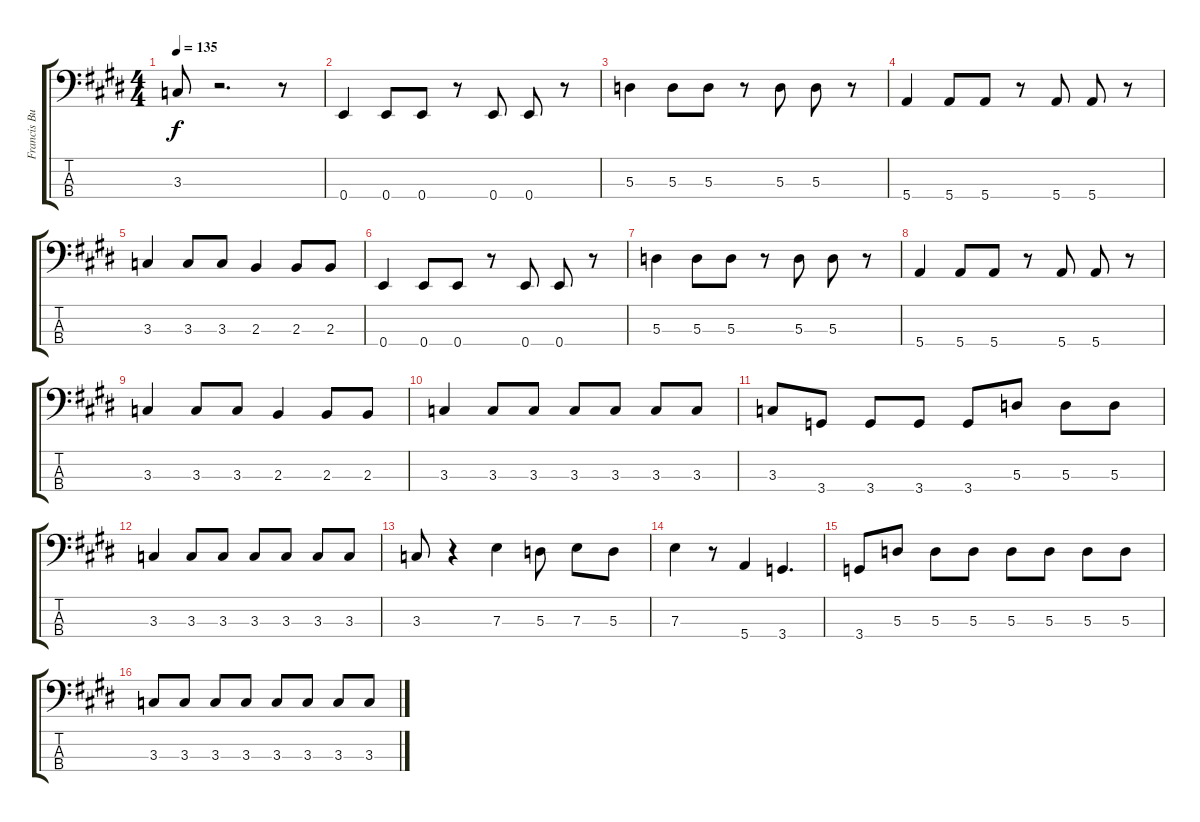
\track ("Francis Buchholz Bass" "Francis Bu") {instrument electricbasspick}
\staff {score tabs}
\tuning (G2 D2 A1 E1) {hide}
\ts (4 4)
\tempo 135
\clef f4
\ks e
3.3.8{dy f} r.2{d} r.8 |
0.4.4 0.4.8 0.4.8 r.8 0.4.8 0.4.8 r.8 |
5.3.4 5.3.8 5.3.8 r.8 5.3.8 5.3.8 r.8 |
5.4.4 5.4.8 5.4.8 r.8 5.4.8 5.4.8 r.8 |
3.3.4 3.3.8 3.3.8 2.3.4 2.3.8 2.3.8 |
0.4.4 0.4.8 0.4.8 r.8 0.4.8 0.4.8 r.8 |
5.3.4 5.3.8 5.3.8 r.8 5.3.8 5.3.8 r.8 |
5.4.4 5.4.8 5.4.8 r.8 5.4.8 5.4.8 r.8 |
3.3.4 3.3.8 3.3.8 2.3.4 2.3.8 2.3.8 |
3.3.4 3.3.8 3.3.8 3.3.8 3.3.8 3.3.8 3.3.8 |
3.3.8 3.4.8 3.4.8 3.4.8 3.4.8 5.3.8 5.3.8 5.3.8 |
3.3.4 3.3.8 3.3.8 3.3.8 3.3.8 3.3.8 3.3.8 |
3.3.8 r.4 7.3.4 5.3.8 7.3.8 5.3.8 |
7.3.4 r.8 5.4.4 3.4.4{d} |
3.4.8 5.3.8 5.3.8 5.3.8 5.3.8 5.3.8 5.3.8 5.3.8 |
3.3.8 3.3.8 3.3.8 3.3.8 3.3.8 3.3.8 3.3.8 3.3.8
